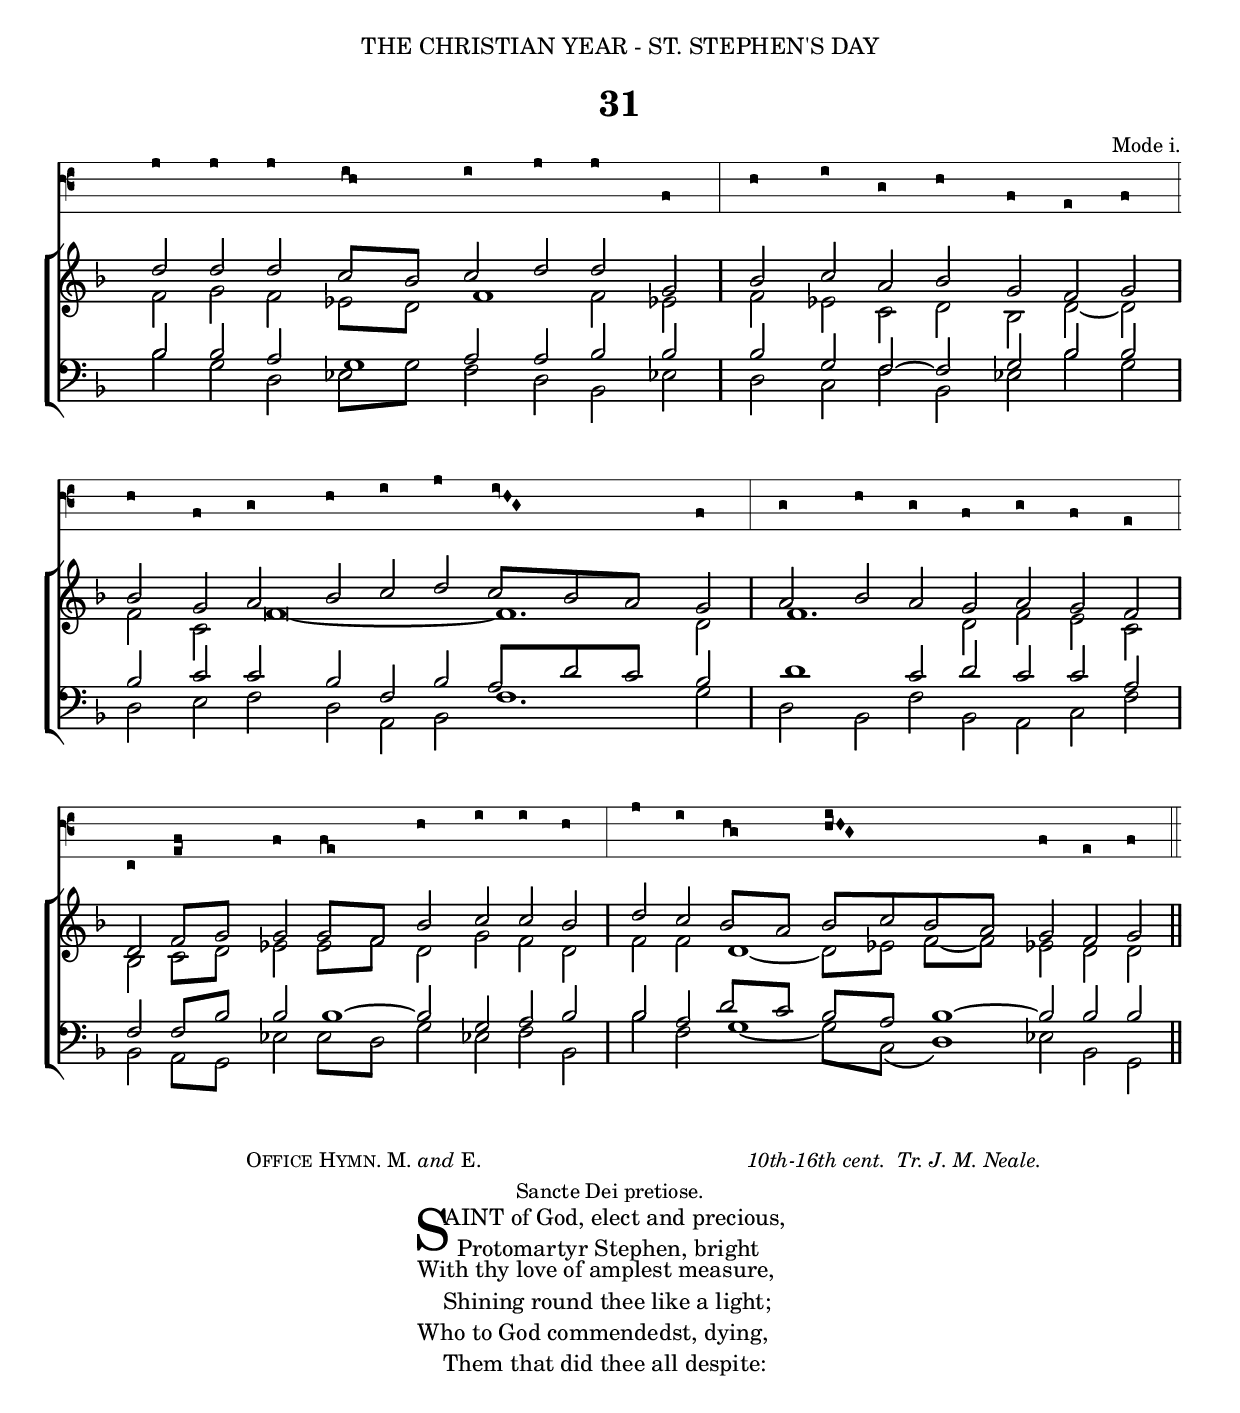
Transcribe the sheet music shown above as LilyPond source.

%%% 082png
%%% Hymn 31 Saint of God elect and precious
%%% Version 3


\version "2.10.19"

\include "gregorian-init.ly"

\header {
  dedication = \markup { \center-align {  "THE CHRISTIAN YEAR - ST. STEPHEN'S DAY"
		\hspace #0.1 }}	
  title = "31"
  
  arranger = \markup { \small { "Mode i." }}
  
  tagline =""
}


%% macro settings for stemless long note which is 2x duration of regular white note    
ln = {\once \override NoteHead #'duration-log = #0 
           \once \override Stem #'stencil = ##f
           \once \override NoteColumn #'force-hshift = #'0.4 }

noacci = { \once \override Accidental #'transparent = ##t }
	   
plainsong = \context VaticanaVoice  {  \relative c' { 
	\clef "vaticana-fa2"
	\set fontSize = #3
        \key c \major 
  a8 a8 a8 \[g8 \flexa f8\] g8 a8 a8 d,8 \bar "|" f8 g8 e8 f8 d8 c8 d8 \bar "|" \break
  f8 d8 e8 f8 g8 a8 \[ \virga g8 \inclinatum f8 \inclinatum e8\] d8 \bar "|" e8 f8 e8 d8 e8 d8 c8 \bar "|" \break
  a8 \[c8 \pes d8\] d8 \[d8 \flexa c8\] f8 g8 g8 f8 \bar "|" a8 g8 \[f8 \flexa e8\] \[f8 \pes g8 \inclinatum f8 \inclinatum e8\] d8 c8 d8 \bar "||"
}
}

soprano = \relative c' {
	\autoBeamOff

  d'8 d8 d8 c8[ bes8] c8 d8 d8 g,8 \bar "|" bes8 c8 a8 bes8 g8 f8 g8 \bar "|"
  bes8 g8 a8 bes8 c8 d8 c8[ bes8 a8] g8 \bar "|" a8 bes8 a8 g8 a8 g8 f8 \bar "|"
  d8 f8[ g8] g8 g8[ f8] bes8 c8 c8 bes8 \bar "|" d8 c8 bes8[ a8] bes8[ c8 bes8 a8] g8 f8 g8 \bar "||"
}

alto = \relative c' {
	\autoBeamOff
	
  f8 g8 f8 ees8[ d8] \ln f4 f8 ees!8 \bar "|" f8 ees!8 c8 d8 bes8 d8 ~ d8 \bar "|"
  f8 c8 
      \once \override NoteHead #'duration-log = #-1  
      \once \override NoteColumn #'force-hshift = #0.8
      f\breve*1/4 ~   
      \ln f4. d8 \bar "|" \ln f4. d8 f8 ees8 c8 \bar "|"
  bes8 c8[ d8] ees!8 ees8[ f8] d8 g8 f8 d8 \bar "|" f8 f8 \ln d4 ~ d8[ ees!8] f8[ ~ f8] ees!8 d8 d8 \bar "||"
}



tenor = \relative c { \clef bass
	\autoBeamOff

  bes'8 bes8 a8 \ln g4 a8 a8 bes8 bes8 \bar "|" bes8 g8 f8 ~ f8 g8 bes8 bes8 \bar "|"
  bes8 c8 c8 bes8 f8 bes8 a8[ d8 c8] bes8 \bar "|" \ln d4 c8 d8 c8 c8 a8 \bar "|"
  f8 f8[ bes8] bes8 \ln bes4 ~ bes8 g8 a8 bes8 \bar "|" bes8 a8 d8[ c8] bes8[ a8] \ln bes4 ~ bes8 bes8 bes8 \bar "||"
}

bass = \relative c { \clef bass
	\autoBeamOff
	
  bes'8 g8 d8 ees!8[ g8] f8 d8 bes8 ees!8 \bar "|" d8 c8 f8 bes,8 ees!8 bes'8 g8 \bar "|"
  d8 \noacci e8 f8 d8 a8 bes8 \ln f'4. g8 \bar "|" d8 bes8 f'8 bes,8 a8 c8 f8 \bar "|"
  bes,8 a8[ g8] ees'!8 ees8[ d8] g8 ees!8 f8 bes,8 \bar "|" bes'8 f8 \ln g4 ~ g8[ c,8(] \ln d4) ees!8 bes8 g8 \bar "||"
}

global = {
  \key f \major 
  \set Staff.midiInstrument = "church organ"
}

#(ly:set-option 'point-and-click #f)

\book {

\paper {
 #(set-paper-size "a4")
%% annotate-spacing = ##t
 print-page-number = ##f
 ragged-last-bottom = ##t
 ragged-bottom = ##t
}


\score {	
  <<
  \new VaticanaStaff {\plainsong }
  \new ChoirStaff <<
   \new Staff = "upper" <<
      \context Voice = sopranos {\voiceOne \global \soprano }
      \context Voice = altos {\voiceTwo \global \alto }
                      >> 
   \new Staff = "lower" <<
      \context Voice = tenors {\voiceOne \global \tenor }
      \context Voice = bass {\voiceTwo \global \bass }
	             >> 
		 >>  
  >>

\layout {
	
  ragged-right = ##f
  ragged-last = ##f
  \context { \Score timing = ##f }
  \context { \Score \override TimeSignature #'transparent = ##t }
  \context { \Score \remove "Mark_engraver" }
  \context { \Staff \consists "Mark_engraver" }
  
  % *** Needed to produce beamed minims - which are quavers in disguise
  \context { \Staff \override NoteHead #'duration-log = #1 }
  \context { \Staff \override Stem #'flag-style = #'no-flag }
  
  \context { \VaticanaStaff
           % *** Increases distance between lines of staff  
           \override StaffSymbol #'staff-space = #1.6            
           % *** Changes staff to black instead of default red
           \revert StaffSymbol #'color
           % *** Makes clef bigger       
           \override Clef #'font-size = #3
           % *** Would make ledger lines black, if there were any
           \revert LedgerLineSpanner #'color
           % *** Makes terminal barline visible 
           \override BarLine #'transparent = ##f 
  	   % *** Remove custos
	   \remove Custos_engraver
	   % needed for certain tweaks
	   \consists "Mark_engraver"
}
 }
 
\midi { 
  \context { \Score tempoWholesPerMinute = #(ly:make-moment 80 8) }
       } 
}


\markup {
	\column {
	    \line { \small { \hspace #18 \smallCaps  "Office Hymn. M." \italic "and" "E." \hspace #25 \small \italic "10th-16th cent.  Tr. J. M. Neale."}  }  
	    \line { \hspace #44 \small "Sancte Dei pretiose."} }
   }


\markup { \hspace #32   %%add space as necc. to center the column
	    \line  {	
             \column { 
		  	\line { \hspace #2.2 \column { \lower #2.4 \fontsize #8 "S" }   %%Drop Cap goes here
				  \hspace #-1.2    %% adjust this if other letters are too far from Drop Cap
				  \column  { \raise #0.0 "AINT of God, elect and precious," "  Protomartyr Stephen, bright" } }          
	                  \line {  \hspace #2.5  %%adjust hspace until this line left edge is flush with Drop Cap
				   \lower  #1.56  %%adjust this until the line spacing looks right
				   \column {   
					   "With thy love of amplest measure,"
					   "    Shining round thee like a light;"
					   "Who to God commendedst, dying,"
					   "    Them that did thee all despite:"
			  		}}		       
	           } %% finish stanza 1

      }}

%%fake score block to occupy space and force a pagebreak.  Can't think of a better way of doing this.
\score{
{ s4 }
\header { breakbefore = ##f piece = ##f opus = ##f tagline = ##f }
\layout{
\context { \Staff
\remove Time_signature_engraver
\remove Key_engraver
\remove Clef_engraver
\remove Staff_symbol_engraver
}}}

%%second page		

\markup { \hspace #32  %%add space as necc. to center the column  
         	 \column {		 		  
		   \line { "2  "
		       \column {	     
			       "Glitters now the crown above thee,"
			       "    Figured in thy sacred name:"
			       "O that we, who truly love thee,"
			       "    May have portion in the same;"
			       "In the dreadful day of judgement"
			       "    Fearing neither sin nor shame."
		   }} %% finish stanza 2
		   
		   \hspace #0.2 % adds vertical spacing between verses
		     \line { "3. "
		       \column {	     
			       "Laud to God, and might, and honour,"
			       "    Who with flowers of rosy dye"
			       "Crowned thy forehead, and hath placed thee"
			       "    In the starry throne on high:"
			       "He direct us, he protect us"
			       "    From death's sting eternally.      Amen."  
	          }} %% finish stanza 3 
          } %% column bracket
} %%markup bracket


\score {  %%Amen score block	
  <<
    <<
  \new VaticanaStaff <<
  \context VaticanaVoice = "plainsongamen"  {  \relative c { 	  
	\set Score.timing = ##f
	\override Staff.Clef #'#'font-size = #3
	\clef "vaticana-fa2"
	\set fontSize = #3
	\override Staff.StaffSymbol #'staff-space = #1.6
	 
        \[ d8\melisma e8 d8\melismaEnd \] d4 } }
        
                    >>
  
 \new Lyrics = "lyrics" { s1 }
 \new ChoirStaff
   <<
   \context Staff = upper \with {  fontSize = #-3  \override StaffSymbol #'staff-space = #(magstep -2) } 
                              << 
	\context Voice = "sopranos" { \relative c' { 
	                                              \clef treble \global
                                                      \set Staff.midiInstrument = "church organ"
	                                              \voiceOne g'8[ a8 g8] \ln g4 \bar "||" }}
	\context Voice = "altos"    { \relative c' { 
	                                              \global
                                                      \set Staff.midiInstrument = "church organ"
	                                              \voiceTwo d8[ f8 ees8] \ln d4 \bar "||" }}
	                      >>
	\context Staff = lower \with { fontSize = #-3  \override StaffSymbol #'staff-space = #(magstep -2) } 
	                      <<
	\context Voice = "tenors" { \relative c { 
		                                  \clef bass \global
                                                  \set Staff.midiInstrument = "church organ"
	                                          \voiceThree  bes'8[ d8 bes8] \ln bes4 \bar "||" }}
	\context Voice = "basses" { \relative c { 
	                                          \clef bass \global
                                                  \set Staff.midiInstrument = "church organ"
						  \voiceFour g'8[ d8 ees8] \ln g4 \bar "||" }}
			        >> 
   >>
  \context Lyrics = "lyrics" \lyricsto "altos" { \override LyricText #'font-size = #-1  A --  _ _ men. }
  >>
>>

\layout {
     indent = 13\cm
     raggedright = ##t
     packed = ##f
     \context { \Score \override TimeSignature #'transparent = ##t }
     \context { \Score \override SeparationItem #'padding = #2 }
     \context { \Staff \override VerticalAxisGroup #'minimum-Y-extent = #'( -5 . 4) }
     \context { \Score \remove "Bar_number_engraver"
		timing = ##f 
              }
     \context { \Staff \override NoteHead #'duration-log = #1 }
     \context { \Staff \override Stem #'flag-style = #'no-flag }
     \context { \VaticanaStaff %%customize vaticana staff context 
	          \revert StaffSymbol #'color
		  \revert LedgerLineSpanner #'color
		  \override BarLine #'transparent = ##f 
		  \remove Custos_engraver
 	} 
} 

%%Amen midi
%%Score comprises 1/8 notes masquerading as 1/2 notes, so tempo has to be adjusted accordingly
\midi {  
   \context {
       \Score 
       tempoWholesPerMinute = #(ly:make-moment 80 8)
            }
       }

}
	

} %% book bracket
